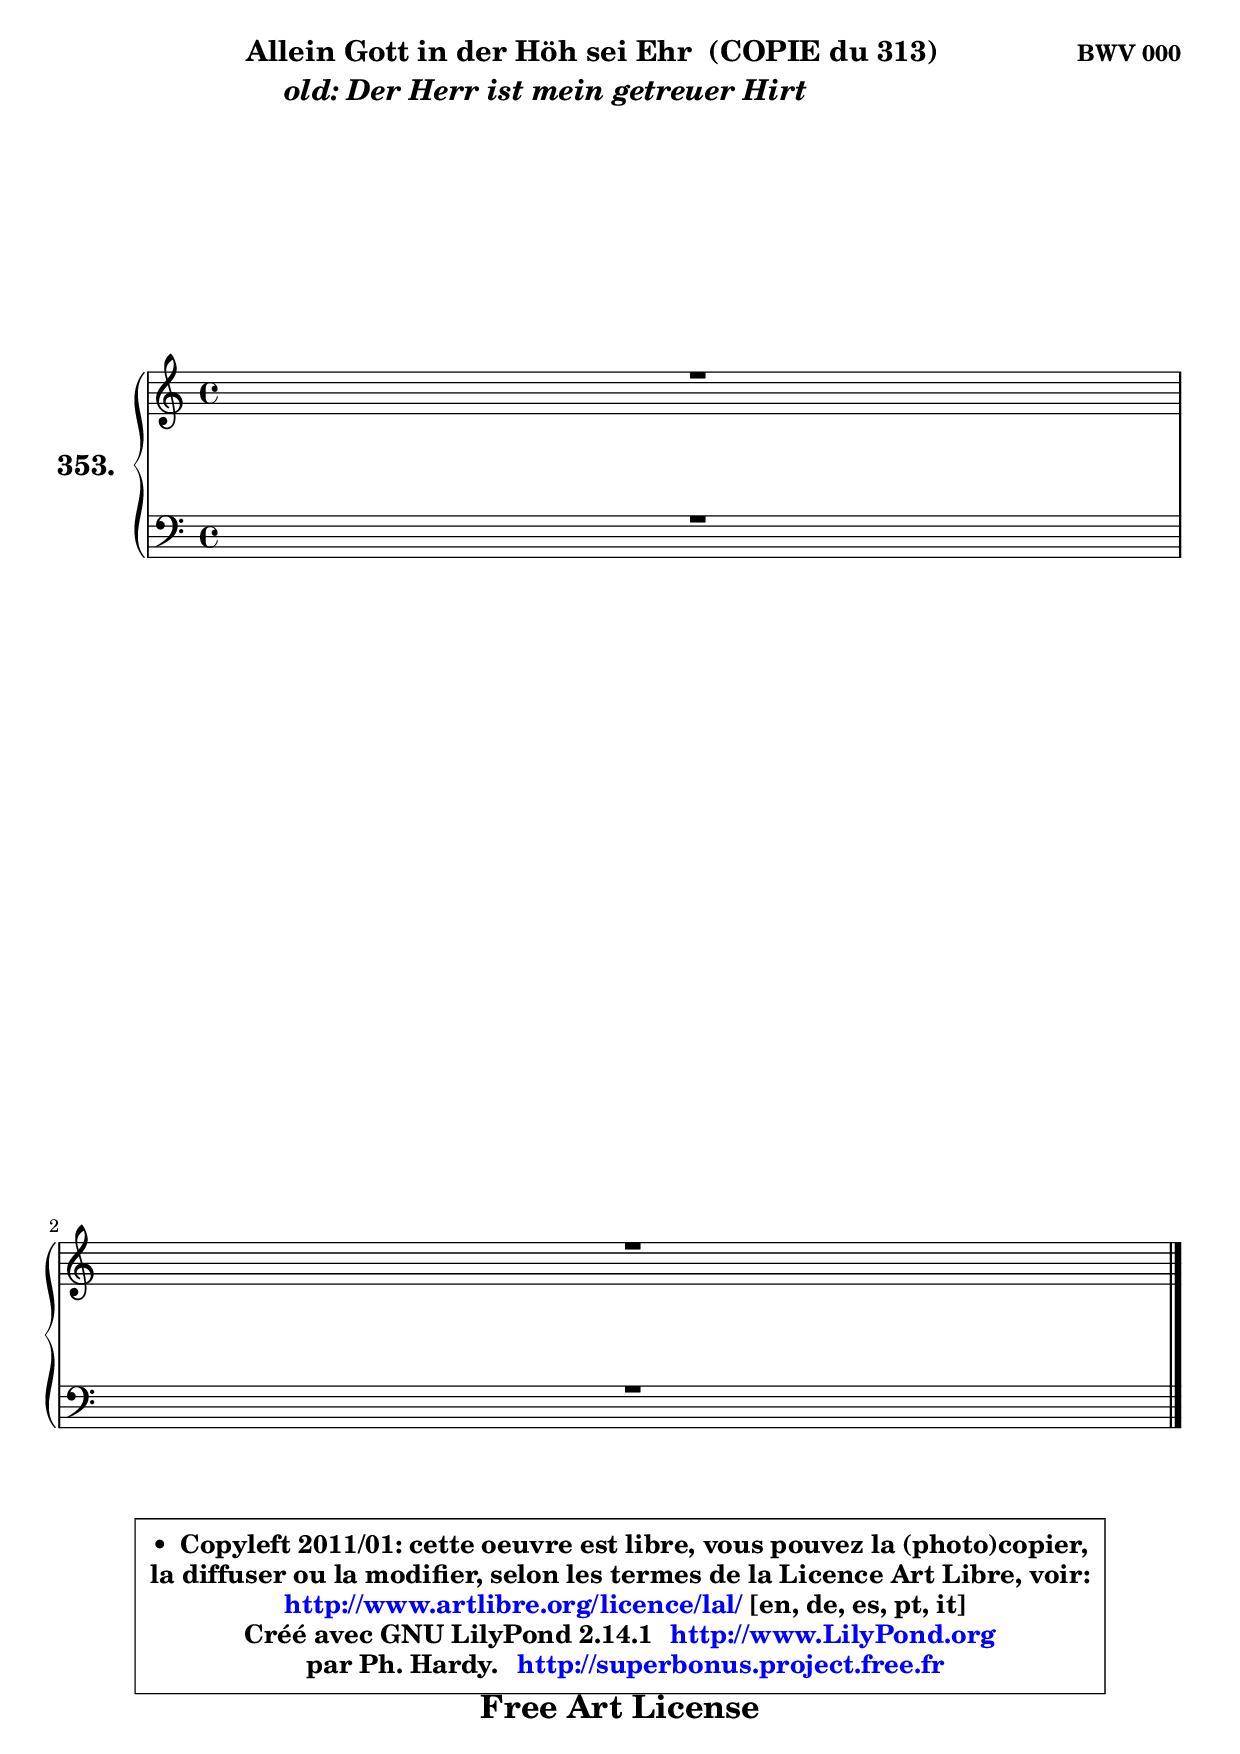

\version "2.14.1"

    \paper {
%	system-system-spacing #'padding = #0.1
%	score-system-spacing #'padding = #0.1
	ragged-bottom = ##f
	ragged-last-bottom = ##f
	}

    \header {
      opus = \markup { \bold "BWV 000" }
      piece = \markup { \hspace #9 \fontsize #2 \bold \column \center-align { \line { \hspace #9 "Allein Gott in der Höh sei Ehr  (COPIE du 313)" }
                                  \line { \italic "old: Der Herr ist mein getreuer Hirt" }
                              } }
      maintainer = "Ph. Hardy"
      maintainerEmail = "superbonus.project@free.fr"
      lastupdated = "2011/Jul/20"
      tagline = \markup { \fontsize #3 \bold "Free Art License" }
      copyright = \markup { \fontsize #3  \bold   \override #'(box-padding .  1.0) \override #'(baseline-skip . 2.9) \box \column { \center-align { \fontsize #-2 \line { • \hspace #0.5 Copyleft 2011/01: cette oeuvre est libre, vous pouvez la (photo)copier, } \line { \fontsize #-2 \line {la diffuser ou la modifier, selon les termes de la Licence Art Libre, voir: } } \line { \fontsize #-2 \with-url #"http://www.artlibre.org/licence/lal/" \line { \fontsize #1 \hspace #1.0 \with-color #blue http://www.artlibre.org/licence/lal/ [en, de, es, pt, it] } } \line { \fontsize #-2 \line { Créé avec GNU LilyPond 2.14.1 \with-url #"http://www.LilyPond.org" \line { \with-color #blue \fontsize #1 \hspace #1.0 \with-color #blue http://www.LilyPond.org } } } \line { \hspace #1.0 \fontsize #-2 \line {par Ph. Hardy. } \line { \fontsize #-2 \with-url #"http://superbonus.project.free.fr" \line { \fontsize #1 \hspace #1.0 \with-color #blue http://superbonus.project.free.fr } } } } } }

	  }

  guidemidi = {
	\tempo 4 = 78

	}

  upper = {
\displayLilyMusic \transpose c c {
	\time 4/4
	\key c \major
	\clef treble
	\voiceOne
	<< { 
	% SOPRANO
	\set Voice.midiInstrument = "acoustic grand"
	\relative c' {
	R1 |
\break
	R1 |
        \bar "|."
	} % fin de relative
	}

	\context Voice="1" { \voiceTwo 
	% ALTO
	\set Voice.midiInstrument = "acoustic grand"
	\relative c' {
	
        \bar "|."
	} % fin de relative
	\oneVoice
	} >>
}
	}

    lower = {
\transpose c c {
	\time 4/4
	\key c \major
	\clef bass
	\voiceOne
	<< { 
	% TENOR
	\set Voice.midiInstrument = "acoustic grand"
	\relative c' {
	R1 |
\break
	R1 |
        \bar "|."
	} % fin de relative
	}
	\context Voice="1" { \voiceTwo 
	% BASS
	\set Voice.midiInstrument = "acoustic grand"
	\relative c {
        
        \bar "|."
	} % fin de relative
	\oneVoice
	} >>
}
	}


    \score { 

	\new PianoStaff <<
	\set PianoStaff.instrumentName = \markup { \bold \huge "353." }
	\new Staff = "upper" \upper
	\new Staff = "lower" \lower
	>>

    \layout {
%	ragged-last = ##f
	   }

         } % fin de score

  \score {
    \unfoldRepeats { << \guidemidi \upper \lower >> }
    \midi {
    \context {
     \Staff
      \remove "Staff_performer"
               }

     \context {
      \Voice
       \consists "Staff_performer"
                }

     \context { 
      \Score
      tempoWholesPerMinute = #(ly:make-moment 78 4)
		}
	    }
	}


